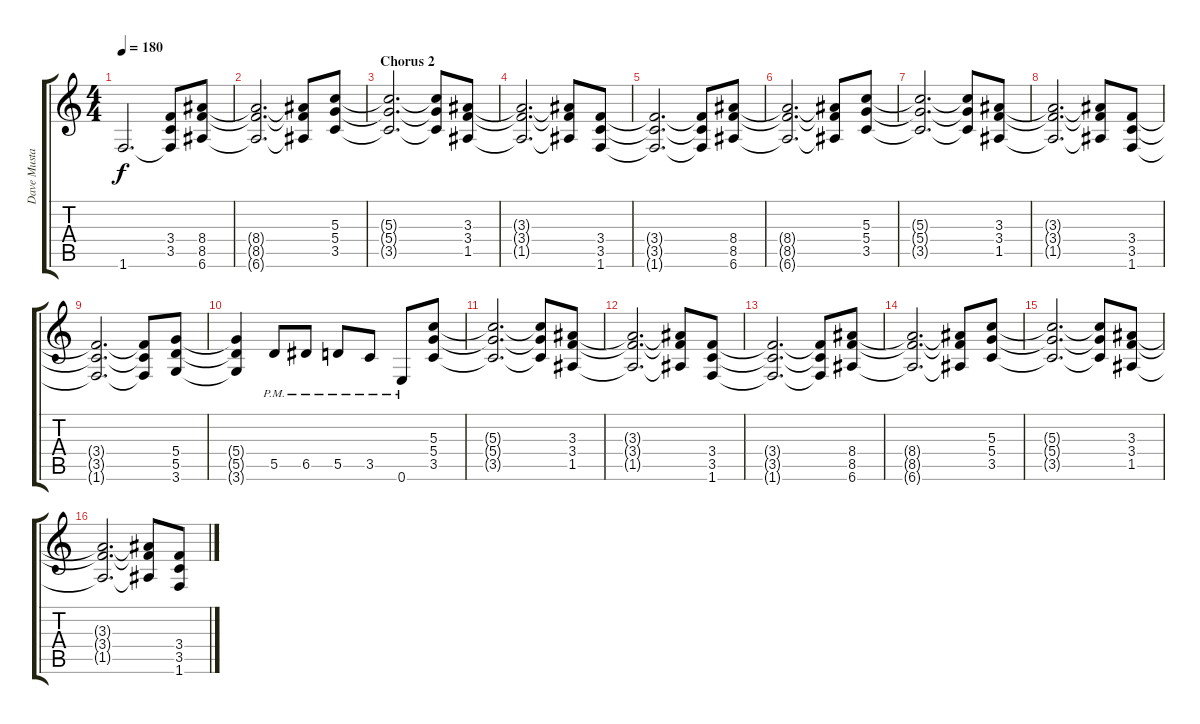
\track ("Dave Mustaine" "Dave Musta") {instrument distortionguitar}
\staff {score tabs}
\tuning (E4 B3 G3 D3 A2 E2) {hide}
\ts (4 4)
\tempo 180
\clef g2
\ks c
1.6{t}.2{d dy f} (3.4{t} 3.5{t} 1.6{t}).8 (8.4 8.5 6.6).8 |
(8.4{t} 8.5{t} 6.6{t}).2{d} (8.4{t} 8.5{t} 6.6{t}).8 (5.3 5.4 3.5).8 |
\section ("" "Chorus 2")
(5.3{t} 5.4{t} 3.5{t}).2{d} (5.3{t} 5.4{t} 3.5{t}).8 (3.3 3.4 1.5).8 |
(3.3{t} 3.4{t} 1.5{t}).2{d} (3.3{t} 3.4{t} 1.5{t}).8 (3.4 3.5 1.6).8 |
(3.4{t} 3.5{t} 1.6{t}).2{d} (3.4{t} 3.5{t} 1.6{t}).8 (8.4 8.5 6.6).8 |
(8.4{t} 8.5{t} 6.6{t}).2{d} (8.4{t} 8.5{t} 6.6{t}).8 (5.3 5.4 3.5).8 |
(5.3{t} 5.4{t} 3.5{t}).2{d} (5.3{t} 5.4{t} 3.5{t}).8 (3.3 3.4 1.5).8 |
(3.3{t} 3.4{t} 1.5{t}).2{d} (3.3{t} 3.4{t} 1.5{t}).8 (3.4 3.5 1.6).8 |
(3.4{t} 3.5{t} 1.6{t}).2{d} (3.4{t} 3.5{t} 1.6{t}).8 (5.4 5.5 3.6).8 |
(5.4{t} 5.5{t} 3.6{t}).4 5.5{pm}.8 6.5{pm}.8 5.5{pm}.8 3.5{pm}.8 0.6{pm}.8 (5.3 5.4 3.5).8 |
(5.3{t} 5.4{t} 3.5{t}).2{d} (5.3{t} 5.4{t} 3.5{t}).8 (3.3 3.4 1.5).8 |
(3.3{t} 3.4{t} 1.5{t}).2{d} (3.3{t} 3.4{t} 1.5{t}).8 (3.4 3.5 1.6).8 |
(3.4{t} 3.5{t} 1.6{t}).2{d} (3.4{t} 3.5{t} 1.6{t}).8 (8.4 8.5 6.6).8 |
(8.4{t} 8.5{t} 6.6{t}).2{d} (8.4{t} 8.5{t} 6.6{t}).8 (5.3 5.4 3.5).8 |
(5.3{t} 5.4{t} 3.5{t}).2{d} (5.3{t} 5.4{t} 3.5{t}).8 (3.3 3.4 1.5).8 |
(3.3{t} 3.4{t} 1.5{t}).2{d} (3.3{t} 3.4{t} 1.5{t}).8 (3.4 3.5 1.6).8
